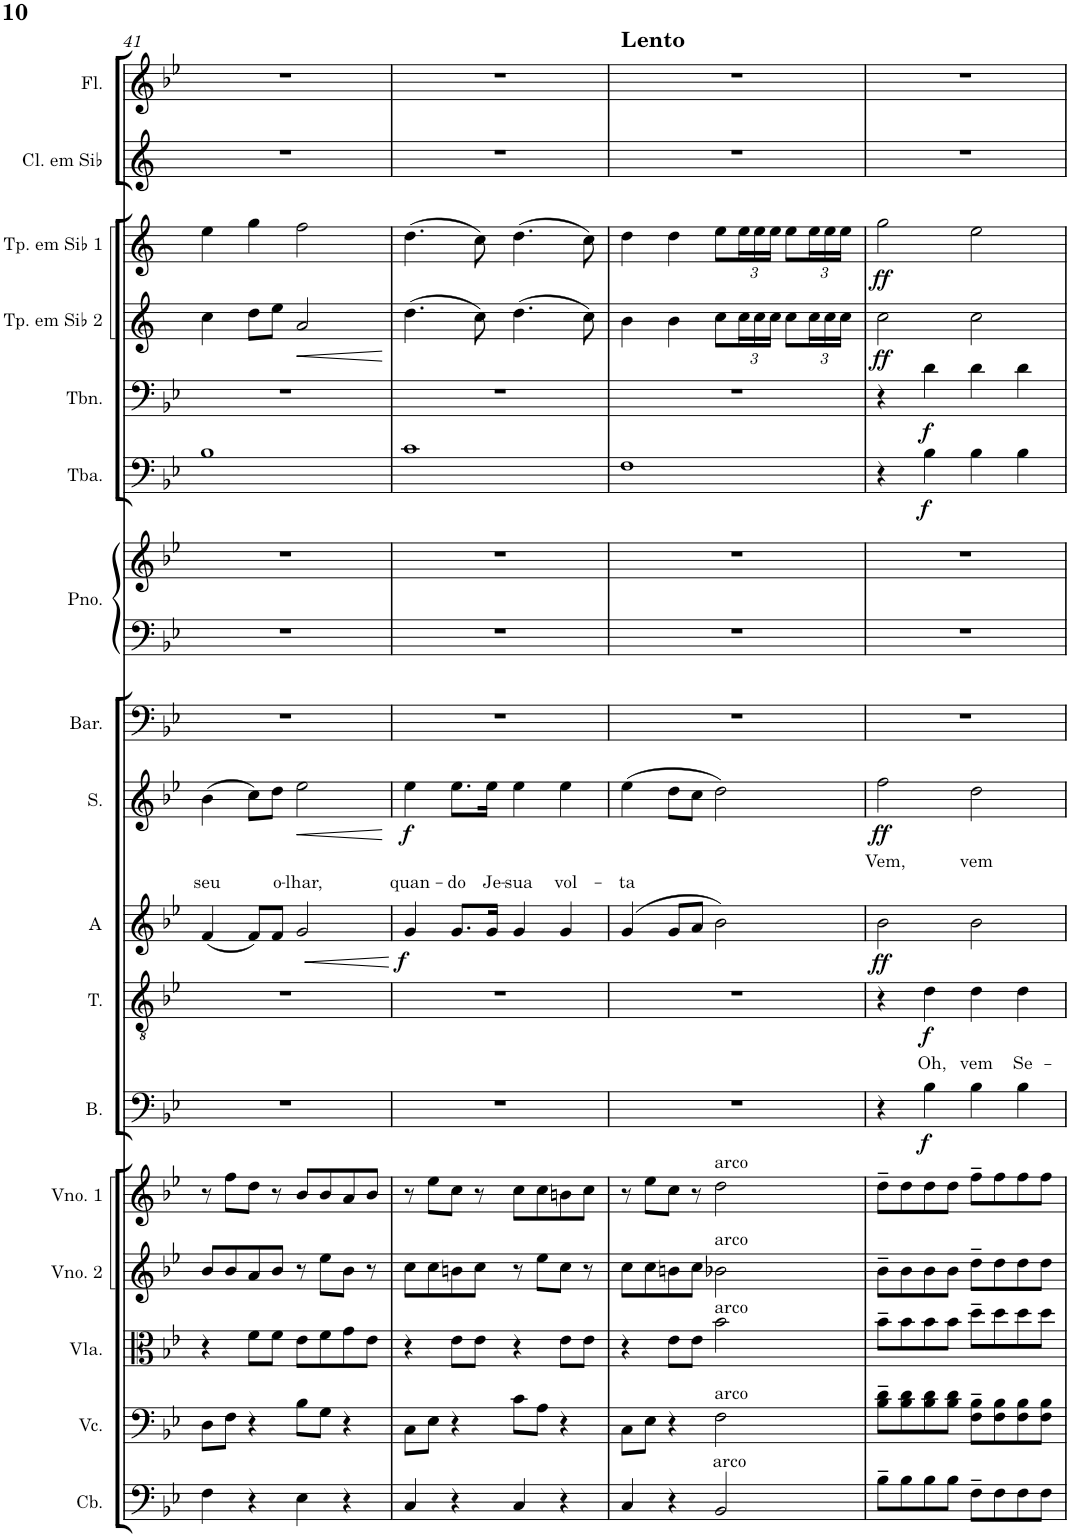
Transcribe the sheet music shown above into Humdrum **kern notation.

**kern	**kern	**kern	**kern	**kern	**kern	**dynam	**kern	**text	**dynam	**kern	**dynam	**kern	**text	**text	**dynam	**kern	**kern	**kern	**kern	**dynam	**kern	**dynam	**kern	**dynam	**kern	**dynam	**kern	**kern
*part17	*part16	*part15	*part14	*part13	*part12	*part12	*part11	*part11	*part11	*part10	*part10	*part9	*part9	*part9	*part9	*part8	*part7	*part7	*part6	*part6	*part5	*part5	*part4	*part4	*part3	*part3	*part2	*part1
*staff18	*staff17	*staff16	*staff15	*staff14	*staff13	*staff13	*staff12	*staff12	*staff12	*staff11	*staff11	*staff10	*staff10	*staff10	*staff10	*staff9	*staff8	*staff7	*staff6	*staff6	*staff5	*staff5	*staff4	*staff4	*staff3	*staff3	*staff2	*staff1
*I"Contrabaixo	*I"Violoncelo	*I"Viola	*I"Violino 2	*I"Violino 1	*I"Baixo	*	*I"Tenor	*	*	*I"Alto	*	*I"Soprano	*	*	*	*I"Barítono	*I"Piano	*	*I"Tuba	*	*I"Trombone	*	*I"Trompete em Sib 2	*	*I"Trompete em Sib 1	*	*I"Clarinete em Sib	*I"Flauta Transversal
*I'Cb.	*I'Vc.	*I'Vla.	*I'Vno. 2	*I'Vno. 1	*I'B.	*	*I'T.	*	*	*I'A	*	*I'S.	*	*	*	*I'Bar.	*I'Pno.	*	*I'Tba.	*	*I'Tbn.	*	*I'Tp. em Sib 2	*	*I'Tp. em Sib 1	*	*I'Cl. em Sib	*I'Fl.
!!LO:PB:g=z
*clefF4	*clefF4	*clefC3	*clefG2	*clefG2	*clefF4	*	*clefGv2	*	*	*clefG2	*	*clefG2	*	*	*	*clefF4	*clefF4	*clefG2	*clefF4	*	*clefF4	*	*clefG2	*	*clefG2	*	*clefG2	*clefG2
*Trd7c12	*	*	*	*	*	*	*	*	*	*	*	*	*	*	*	*	*	*	*	*	*	*	*Trd1c2	*	*Trd1c2	*	*Trd1c2	*
*k[b-e-]	*k[b-e-]	*k[b-e-]	*k[b-e-]	*k[b-e-]	*k[b-e-]	*	*k[b-e-]	*	*	*k[b-e-]	*	*k[b-e-]	*	*	*	*k[b-e-]	*k[b-e-]	*k[b-e-]	*k[b-e-]	*	*k[b-e-]	*	*k[]	*	*k[]	*	*k[]	*k[b-e-]
*M4/4	*M4/4	*M4/4	*M4/4	*M4/4	*M4/4	*	*M4/4	*	*	*M4/4	*	*M4/4	*	*	*	*M4/4	*M4/4	*M4/4	*M4/4	*	*M4/4	*	*M4/4	*	*M4/4	*	*M4/4	*M4/4
=41	=41	=41	=41	=41	=41	=41	=41	=41	=41	=41	=41	=41	=41	=41	=41	=41	=41	=41	=41	=41	=41	=41	=41	=41	=41	=41	=41	=41
!	!	!	!	!	!	!	!	!	!	!	!	!	!	!LO:LY:b	!	!	!	!	!	!	!	!	!	!	!	!	!	!
4F\	8D\L	4r	8b-/L	8r	1r	.	1r	.	.	(4f/	.	(4b-\	.	seu	.	1r	1r	1r	1B-	.	1r	.	4cc\	.	4ee\	.	1r	1r
.	8F\J	.	8b-/	8ff\L	.	.	.	.	.	.	.	.	.	.	.	.	.	.	.	.	.	.	.	.	.	.	.	.
4r	4r	8f\L	8a/	8dd\J	.	.	.	.	.	8f/L)	.	8cc\L)	.	.	.	.	.	.	.	.	.	.	8dd\L	.	4gg\	.	.	.
!	!	!	!	!	!	!	!	!	!	!	!	!	!	!LO:LY:b	!	!	!	!	!	!	!	!	!	!	!	!	!	!
.	.	8f\J	8b-/J	8r	.	.	.	.	.	8f/J	.	8dd\J	.	o-	.	.	.	.	.	.	.	.	8ee\J	.	.	.	.	.
!	!	!	!	!	!	!	!	!	!	!	!LO:HP:b	!	!	!LO:LY:b	!LO:HP:b	!	!	!	!	!	!	!	!	!LO:HP:b	!	!	!	!
4E-\	8B-\L	8e-\L	8r	8b-/L	.	.	.	.	.	2g/	<	2ee-\	.	-lhar,	<	.	.	.	.	.	.	.	2a/	<	2ff\	.	.	.
.	8G\J	8f\	8ee-\L	8b-/	.	.	.	.	.	.	.	.	.	.	.	.	.	.	.	.	.	.	.	.	.	.	.	.
4r	4r	8g\	8b-\J	8a/	.	.	.	.	.	.	.	.	.	.	.	.	.	.	.	.	.	.	.	.	.	.	.	.
.	.	8e-\J	8r	8b-/J	.	.	.	.	.	.	.	.	.	.	.	.	.	.	.	.	.	.	.	.	.	.	.	.
.	.	.	.	.	.	.	.	.	.	.	[	.	.	.	[	.	.	.	.	.	.	.	.	[	.	.	.	.
=42	=42	=42	=42	=42	=42	=42	=42	=42	=42	=42	=42	=42	=42	=42	=42	=42	=42	=42	=42	=42	=42	=42	=42	=42	=42	=42	=42	=42
!	!	!	!	!	!	!	!	!	!	!	!LO:DY:b	!	!	!LO:LY:b	!LO:DY:b	!	!	!	!	!	!	!	!	!	!	!	!	!
4C/	8C\L	4r	8cc\L	8r	1r	.	1r	.	.	4g/	f	4ee-\	.	quan-	f	1r	1r	1r	1c	.	1r	.	(4.dd\	.	(4.dd\	.	1r	1r
.	8E-\J	.	8cc\	8ee-\L	.	.	.	.	.	.	.	.	.	.	.	.	.	.	.	.	.	.	.	.	.	.	.	.
!	!	!	!	!	!	!	!	!	!	!	!	!	!	!LO:LY:b	!	!	!	!	!	!	!	!	!	!	!	!	!	!
4r	4r	8e-\L	8bn\	8cc\J	.	.	.	.	.	8.g/L	.	8.ee-\L	.	-do	.	.	.	.	.	.	.	.	.	.	.	.	.	.
.	.	8e-\J	8cc\J	8r	.	.	.	.	.	.	.	.	.	.	.	.	.	.	.	.	.	.	8cc\)	.	8cc\)	.	.	.
!	!	!	!	!	!	!	!	!	!	!	!	!	!	!LO:LY:b	!	!	!	!	!	!	!	!	!	!	!	!	!	!
.	.	.	.	.	.	.	.	.	.	16g/Jk	.	16ee-\Jk	.	Je-	.	.	.	.	.	.	.	.	.	.	.	.	.	.
!	!	!	!	!	!	!	!	!	!	!	!	!	!	!LO:LY:b	!	!	!	!	!	!	!	!	!	!	!	!	!	!
4C/	8c\L	4r	8r	8cc\L	.	.	.	.	.	4g/	.	4ee-\	.	-sua	.	.	.	.	.	.	.	.	(4.dd\	.	(4.dd\	.	.	.
.	8A\J	.	8ee-\L	8cc\	.	.	.	.	.	.	.	.	.	.	.	.	.	.	.	.	.	.	.	.	.	.	.	.
!	!	!	!	!	!	!	!	!	!	!	!	!	!	!LO:LY:b	!	!	!	!	!	!	!	!	!	!	!	!	!	!
4r	4r	8e-\L	8cc\J	8bn\	.	.	.	.	.	4g/	.	4ee-\	.	vol-	.	.	.	.	.	.	.	.	.	.	.	.	.	.
.	.	8e-\J	8r	8cc\J	.	.	.	.	.	.	.	.	.	.	.	.	.	.	.	.	.	.	8cc\)	.	8cc\)	.	.	.
=43	=43	=43	=43	=43	=43	=43	=43	=43	=43	=43	=43	=43	=43	=43	=43	=43	=43	=43	=43	=43	=43	=43	=43	=43	=43	=43	=43	=43
!	!	!	!	!	!	!	!	!	!	!	!	!	!	!	!	!	!	!	!	!	!	!	!	!	!	!	!	!LO:TX:a:B:t=Lento
!	!	!	!	!	!	!	!	!	!	!	!	!	!	!LO:LY:b	!	!	!	!	!	!	!	!	!	!	!	!	!	!
4C/	8C\L	4r	8cc\L	8r	1r	.	1r	.	.	(4g/	.	(4ee-\	.	-ta	.	1r	1r	1r	1F	.	1r	.	4b\	.	4dd\	.	1r	1r
.	8E-\J	.	8cc\	8ee-\L	.	.	.	.	.	.	.	.	.	.	.	.	.	.	.	.	.	.	.	.	.	.	.	.
4r	4r	8e-\L	8bn\	8cc\J	.	.	.	.	.	8g/L	.	8dd\L	.	.	.	.	.	.	.	.	.	.	4b\	.	4dd\	.	.	.
.	.	8e-\J	8cc\J	8r	.	.	.	.	.	8a/J	.	8cc\J	.	.	.	.	.	.	.	.	.	.	.	.	.	.	.	.
!	!	!	!	!LO:TX:a:t=arco	!	!	!	!	!	!	!	!	!	!	!	!	!	!	!	!	!	!	!	!	!	!	!	!
!	!	!	!LO:TX:a:t=arco	!	!	!	!	!	!	!	!	!	!	!	!	!	!	!	!	!	!	!	!	!	!	!	!	!
!	!	!LO:TX:a:t=arco	!	!	!	!	!	!	!	!	!	!	!	!	!	!	!	!	!	!	!	!	!	!	!	!	!	!
!	!LO:TX:a:t=arco	!	!	!	!	!	!	!	!	!	!	!	!	!	!	!	!	!	!	!	!	!	!	!	!	!	!	!
!LO:TX:a:t=arco	!	!	!	!	!	!	!	!	!	!	!	!	!	!	!	!	!	!	!	!	!	!	!	!	!	!	!	!
2BB-/	2F\	2b-\	2b-X\	2dd\	.	.	.	.	.	2b-\)	.	2dd\)	.	.	.	.	.	.	.	.	.	.	8cc\L	.	8ee\L	.	.	.
*	*	*	*	*	*	*	*	*	*	*	*	*	*	*	*	*	*	*	*	*	*	*	*Xbrackettup	*	*Xbrackettup	*	*	*
.	.	.	.	.	.	.	.	.	.	.	.	.	.	.	.	.	.	.	.	.	.	.	24cc\L	.	24ee\L	.	.	.
.	.	.	.	.	.	.	.	.	.	.	.	.	.	.	.	.	.	.	.	.	.	.	24cc\	.	24ee\	.	.	.
.	.	.	.	.	.	.	.	.	.	.	.	.	.	.	.	.	.	.	.	.	.	.	24cc\JJ	.	24ee\JJ	.	.	.
.	.	.	.	.	.	.	.	.	.	.	.	.	.	.	.	.	.	.	.	.	.	.	8cc\L	.	8ee\L	.	.	.
.	.	.	.	.	.	.	.	.	.	.	.	.	.	.	.	.	.	.	.	.	.	.	24cc\L	.	24ee\L	.	.	.
.	.	.	.	.	.	.	.	.	.	.	.	.	.	.	.	.	.	.	.	.	.	.	24cc\	.	24ee\	.	.	.
.	.	.	.	.	.	.	.	.	.	.	.	.	.	.	.	.	.	.	.	.	.	.	24cc\JJ	.	24ee\JJ	.	.	.
=44	=44	=44	=44	=44	=44	=44	=44	=44	=44	=44	=44	=44	=44	=44	=44	=44	=44	=44	=44	=44	=44	=44	=44	=44	=44	=44	=44	=44
!	!	!	!	!	!	!	!	!	!	!	!LO:DY:b	!	!LO:LY:b	!	!LO:DY:b	!	!	!	!	!	!	!	!	!LO:DY:b	!	!LO:DY:b	!	!
8B-~\L	8B-\~ 8d\~L	8b-~\L	8b-~\L	8dd~\L	4r	.	4r	.	.	2b-\	ff	2ff\	Vem,	.	ff	1r	1r	1r	4r	.	4r	.	2cc\	ff	2gg\	ff	1r	1r
8B-\	8B-\ 8d\	8b-\	8b-\	8dd\	.	.	.	.	.	.	.	.	.	.	.	.	.	.	.	.	.	.	.	.	.	.	.	.
!	!	!	!	!	!	!LO:DY:b	!	!LO:LY:b	!LO:DY:b	!	!	!	!	!	!	!	!	!	!	!LO:DY:b	!	!LO:DY:b	!	!	!	!	!	!
8B-\	8B-\ 8d\	8b-\	8b-\	8dd\	4B-\	f	4d\	Oh,	f	.	.	.	.	.	.	.	.	.	4B-\	f	4d\	f	.	.	.	.	.	.
8B-\J	8B-\ 8d\J	8b-\J	8b-\J	8dd\J	.	.	.	.	.	.	.	.	.	.	.	.	.	.	.	.	.	.	.	.	.	.	.	.
!	!	!	!	!	!	!	!	!LO:LY:b	!	!	!	!	!LO:LY:b	!	!	!	!	!	!	!	!	!	!	!	!	!	!	!
8F~\L	8F\~ 8B-\~L	8dd~\L	8dd~\L	8ff~\L	4B-\	.	4d\	vem	.	2b-\	.	2dd\	vem	.	.	.	.	.	4B-\	.	4d\	.	2cc\	.	2ee\	.	.	.
8F\	8F\ 8B-\	8dd\	8dd\	8ff\	.	.	.	.	.	.	.	.	.	.	.	.	.	.	.	.	.	.	.	.	.	.	.	.
!	!	!	!	!	!	!	!	!LO:LY:b	!	!	!	!	!	!	!	!	!	!	!	!	!	!	!	!	!	!	!	!
8F\	8F\ 8B-\	8dd\	8dd\	8ff\	4B-\	.	4d\	Se-	.	.	.	.	.	.	.	.	.	.	4B-\	.	4d\	.	.	.	.	.	.	.
8F\J	8F\ 8B-\J	8dd\J	8dd\J	8ff\J	.	.	.	.	.	.	.	.	.	.	.	.	.	.	.	.	.	.	.	.	.	.	.	.
=	=	=	=	=	=	=	=	=	=	=	=	=	=	=	=	=	=	=	=	=	=	=	=	=	=	=	=	=
*-	*-	*-	*-	*-	*-	*-	*-	*-	*-	*-	*-	*-	*-	*-	*-	*-	*-	*-	*-	*-	*-	*-	*-	*-	*-	*-	*-	*-
